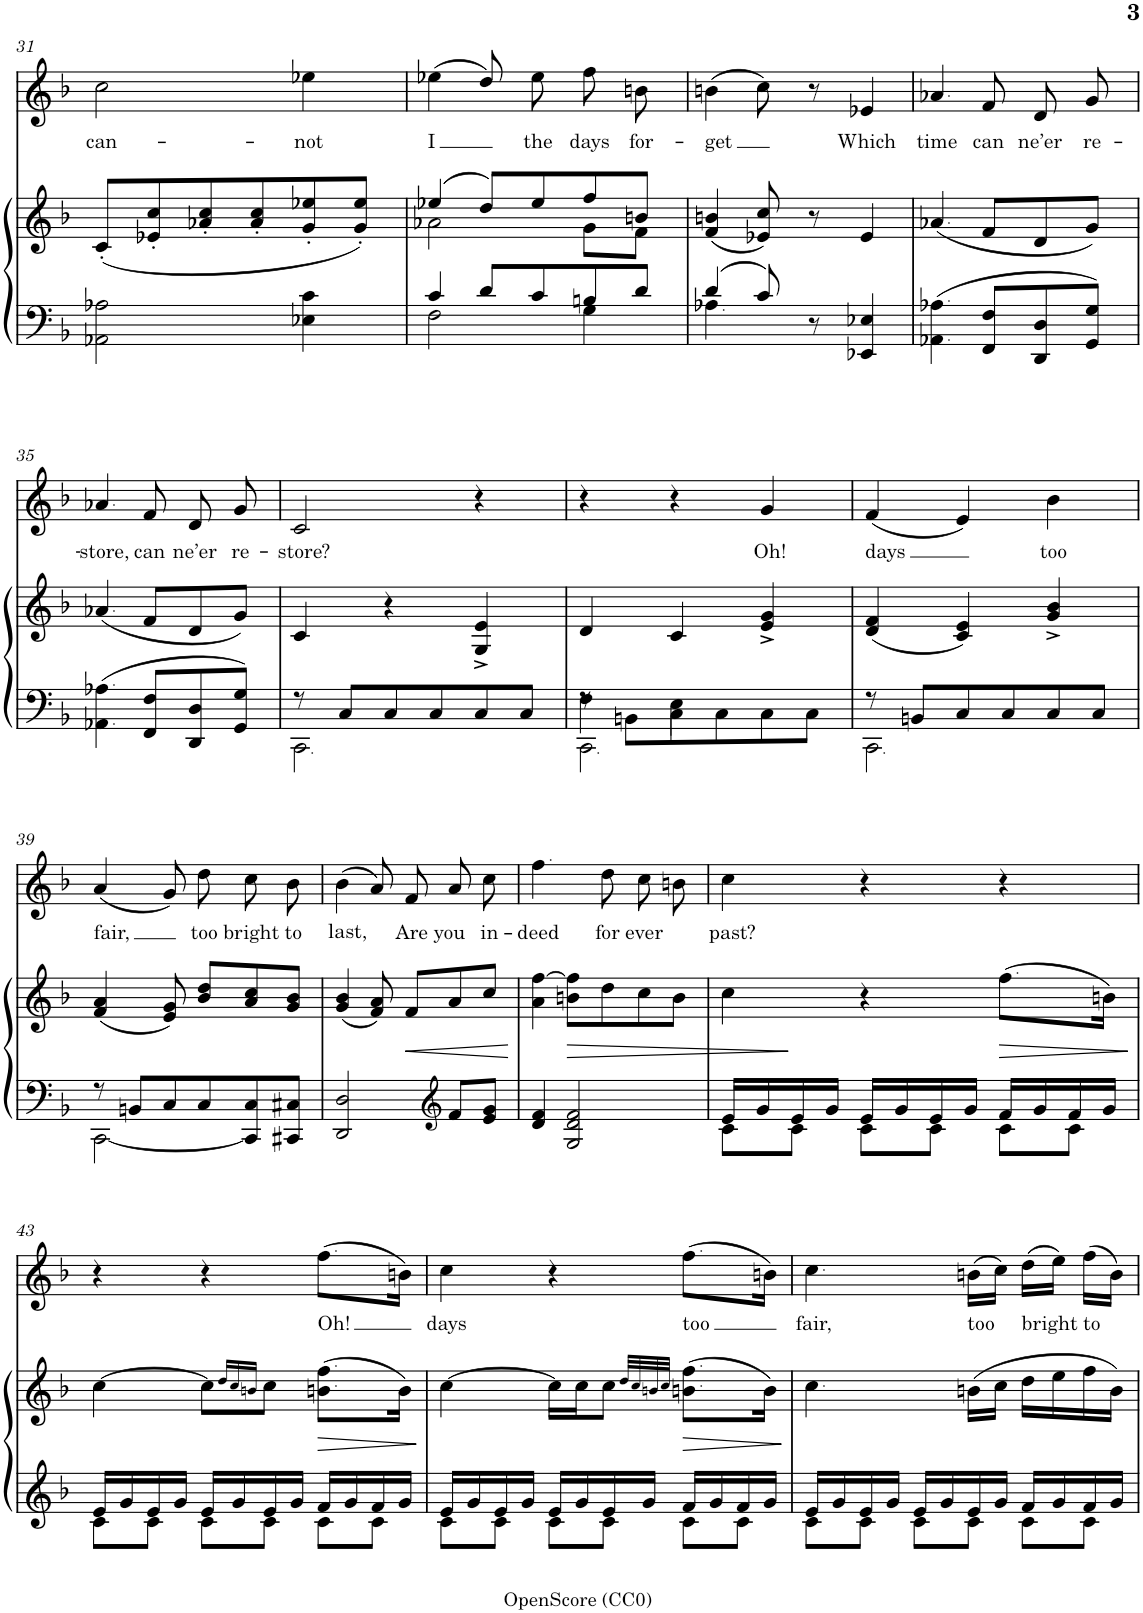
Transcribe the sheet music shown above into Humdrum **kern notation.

**kern	**kern	**dynam	**kern	**text
*part2	*part2	*part2	*part1	*part1
*staff3	*staff2	*staff2/3	*staff1	*staff1
*I"Piano	*	*	*I"Voice	*
*I'Pno	*	*	*	*
!!LO:PB:g=z
*clefF4	*clefG2	*	*clefG2	*
*k[b-]	*k[b-]	*	*k[b-]	*
*M3/4	*M3/4	*	*M3/4	*
=31	=31	=31	=31	=31
!	!	!	!	!LO:LY:b
2AA-X\ 2A-X\	(8c'/L	.	2cc\	can-
.	8e-X/' 8cc/'	.	.	.
.	8a-X/' 8cc/'	.	.	.
.	8a-/' 8cc/'	.	.	.
!	!	!	!	!LO:LY:b
4E-X\ 4c\	8g/' 8ee-X/'	.	4ee-X\	-not
.	8g/' 8ee-/'J)	.	.	.
=32	=32	=32	=32	=32
*^	*^	*	*	*
!	!	!	!	!	!	!LO:LY:b
4c/	2F\	(4ee-X/	2a-X\	.	(4ee-X\	I
8d/L	.	8dd/L)	.	.	8dd/)	.
!	!	!	!	!	!	!LO:LY:b
8c/	.	8ee-/	.	.	8ee-\	the
!	!	!	!	!	!	!LO:LY:b
8Bn/	4G\	8ff/	8g\L	.	8ff\	days
!	!	!	!	!	!	!LO:LY:b
8d/J	.	8bn/J	8f\J	.	8bn\	for-
=33	=33	=33	=33	=33	=33	=33
!	!	!	!	!	!	!LO:LY:b
*	*	*v	*v	*	*	*
4d/	4.A-X\	(4f/ 4bn/	.	(4bn\	-get
8c/	.	8e-X/ 8cc/)	.	8cc\)	.
8r	4.ryy	8r	.	8r	.
!	!	!	!	!	!LO:LY:b
4EE-X/ 4E-X/	.	4e-/	.	4e-X/	Which
*v	*v	*	*	*	*
=34	=34	=34	=34	=34
!	!	!	!	!LO:LY:b
4.AA-X\ 4.A-X\	(4.a-X/	.	4.a-X/	time
!	!	!	!	!LO:LY:b
8FF/ 8F/L	8f/L	.	8f/	can
!	!	!	!	!LO:LY:b
8DD/ 8D/	8d/	.	8d/	ne’er
!	!	!	!	!LO:LY:b
8GG/ 8G/J	8g/J)	.	8g/	re-
!!LO:LB:g=z
=35	=35	=35	=35	=35
!	!	!	!	!LO:LY:b
4.AA-X\ 4.A-X\	(4.a-X/	.	4.a-X/	-store,
!	!	!	!	!LO:LY:b
8FF/ 8F/L	8f/L	.	8f/	can
!	!	!	!	!LO:LY:b
8DD/ 8D/	8d/	.	8d/	ne’er
!	!	!	!	!LO:LY:b
8GG/ 8G/J	8g/J)	.	8g/	re-
=36	=36	=36	=36	=36
*^	*	*	*	*
!	!	!	!	!	!LO:LY:b
8r	2.CC\	4c/	.	2c/	-store?
8C/L	.	.	.	.	.
8C/	.	4r	.	.	.
8C/	.	.	.	.	.
8C/	.	4G/^ 4e/^	.	4r	.
8C/J	.	.	.	.	.
=37	=37	=37	=37	=37	=37
*	*^	*	*	*	*
4F\	8r	2.CC\	4d/	.	4r	.
.	8BBn\L	.	.	.	.	.
4E\	8C\	.	4c/	.	4r	.
.	8C\	.	.	.	.	.
!	!	!	!	!	!	!LO:LY:b
4ryy	8C\	.	4e/^ 4g/^	.	4g/	Oh!
.	8C\J	.	.	.	.	.
*	*v	*v	*	*	*	*
=38	=38	=38	=38	=38	=38
!	!	!	!	!	!LO:LY:b
8r	2.CC\	(4d/ 4f/	.	(4f/	days
8BBn/L	.	.	.	.	.
8C/	.	4c/ 4e/)	.	4e/)	.
8C/	.	.	.	.	.
!	!	!	!	!	!LO:LY:b
8C/	.	4g/^ 4b-/^	.	4b-\	too
8C/J	.	.	.	.	.
!!LO:LB:g=z
=39	=39	=39	=39	=39	=39
!	!	!	!	!	!LO:LY:b
8r	[2CC\	(4f/ 4a/	.	(4a/	fair,
8BBn/L	.	.	.	.	.
8C/	.	8e/ 8g/)	.	8g/)	.
!	!	!	!	!	!LO:LY:b
8C/	.	8b-/ 8dd/L	.	8dd\	too
!	!	!	!	!	!LO:LY:b
8CC/] 8C/	4ryy	8a/ 8cc/	.	8cc\	bright
!	!	!	!	!	!LO:LY:b
8CC#X/ 8C#X/J	.	8g/ 8b-/J	.	8b-\	to
*v	*v	*	*	*	*
=40	=40	=40	=40	=40
!	!	!	!	!LO:LY:b
2DD/ 2D/	(4g/ 4b-/	.	(4b-\	last,
.	8f/ 8a/)	.	8a/)	.
!	!	!LO:HP:b	!	!LO:LY:b
.	8f/L	<	8f/	Are
*clefG2	*	*	*	*
!	!	!	!	!LO:LY:b
8f/L	8a/	.	8a/	you
!	!	!	!	!LO:LY:b
8e/ 8g/J	8cc/J	.	8cc\	in-
.	.	[	.	.
=41	=41	=41	=41	=41
!	!	!	!	!LO:LY:b
4d/ 4f/	4a\ [4ff\	.	4.ff\	-deed
!	!	!LO:HP:b	!	!
2G/ 2d/ 2f/	8bn\ 8ff\]L	>	.	.
!	!	!	!	!LO:LY:b
.	8dd\	.	8dd\	for
!	!	!	!	!LO:LY:b
.	8cc\	.	8cc\	ever
.	8b\J	.	8bn\	.
=42	=42	=42	=42	=42
*^	*	*	*	*
!	!	!	!	!	!LO:LY:b
16e/LL	8c\L	4cc\	.	4cc\	past?
16g/	.	.	.	.	.
16e/	8c\J	.	.	.	.
16g/JJ	.	.	.	.	.
16e/LL	8c\L	4r	]	4r	.
16g/	.	.	.	.	.
16e/	8c\J	.	.	.	.
16g/JJ	.	.	.	.	.
!	!	!	!LO:HP:b	!	!
16f/LL	8c\L	(8.ff\L	>	4r	.
16g/	.	.	.	.	.
16f/	8c\J	.	.	.	.
16g/JJ	.	16bn\Jk)	.	.	.
*v	*v	*	*	*	*
.	.	]	.	.
!!LO:LB:g=z
=43	=43	=43	=43	=43
*^	*	*	*	*
16e/LL	8c\L	[4cc\	.	4r	.
16g/	.	.	.	.	.
16e/	8c\J	.	.	.	.
16g/JJ	.	.	.	.	.
16e/LL	8c\L	8cc\L]	.	4r	.
16g/	.	.	.	.	.
.	.	16qdd/LL	.	.	.
.	.	16qcc/	.	.	.
.	.	16qbn/JJ	.	.	.
16e/	8c\J	8cc\J	.	.	.
16g/JJ	.	.	.	.	.
!	!	!	!LO:HP:b	!	!LO:LY:b
16f/LL	8c\L	(8.bn\ 8.ff\L	>	(8.ff\L	Oh!
16g/	.	.	.	.	.
16f/	8c\J	.	.	.	.
16g/JJ	.	16b\Jk)	.	16bn\Jk)	.
*v	*v	*	*	*	*
.	.	]	.	.
=44	=44	=44	=44	=44
*^	*	*	*	*
!	!	!	!	!	!LO:LY:b
16e/LL	8c\L	[4cc\	.	4cc\	days
16g/	.	.	.	.	.
16e/	8c\J	.	.	.	.
16g/JJ	.	.	.	.	.
16e/LL	8c\L	16cc\LL]	.	4r	.
16g/	.	16cc\J	.	.	.
16e/	8c\J	8cc\J	.	.	.
16g/JJ	.	.	.	.	.
.	.	32qdd/LLL	.	.	.
.	.	32qcc/	.	.	.
.	.	32qbn/	.	.	.
.	.	32qcc/JJJ	.	.	.
!	!	!	!	!	!LO:LY:b
16f/LL	8c\L	(8.bn\ 8.ff\L	.	(8.ff\L	too
16g/	.	.	.	.	.
16f/	8c\J	.	.	.	.
16g/JJ	.	16b\Jk)	.	16bn\Jk)	.
=45	=45	=45	=45	=45	=45
!	!	!	!	!	!LO:LY:b
16e/LL	8c\L	4.cc\	.	4.cc\	fair,
16g/	.	.	.	.	.
16e/	8c\J	.	.	.	.
16g/JJ	.	.	.	.	.
16e/LL	8c\L	.	.	.	.
16g/	.	.	.	.	.
!	!	!	!	!	!LO:LY:b
16e/	8c\J	(16bn\LL	.	(16bn\LL	too
16g/JJ	.	16cc\JJ	.	16cc\JJ)	.
!	!	!	!	!	!LO:LY:b
16f/LL	8c\L	16dd\LL	.	(16dd\LL	bright
16g/	.	16ee\	.	16ee\JJ)	.
!	!	!	!	!	!LO:LY:b
16f/	8c\J	16ff\	.	(16ff\LL	to
16g/JJ	.	16b\JJ)	.	16b\JJ)	.
*v	*v	*	*	*	*
=	=	=	=	=
*-	*-	*-	*-	*-
